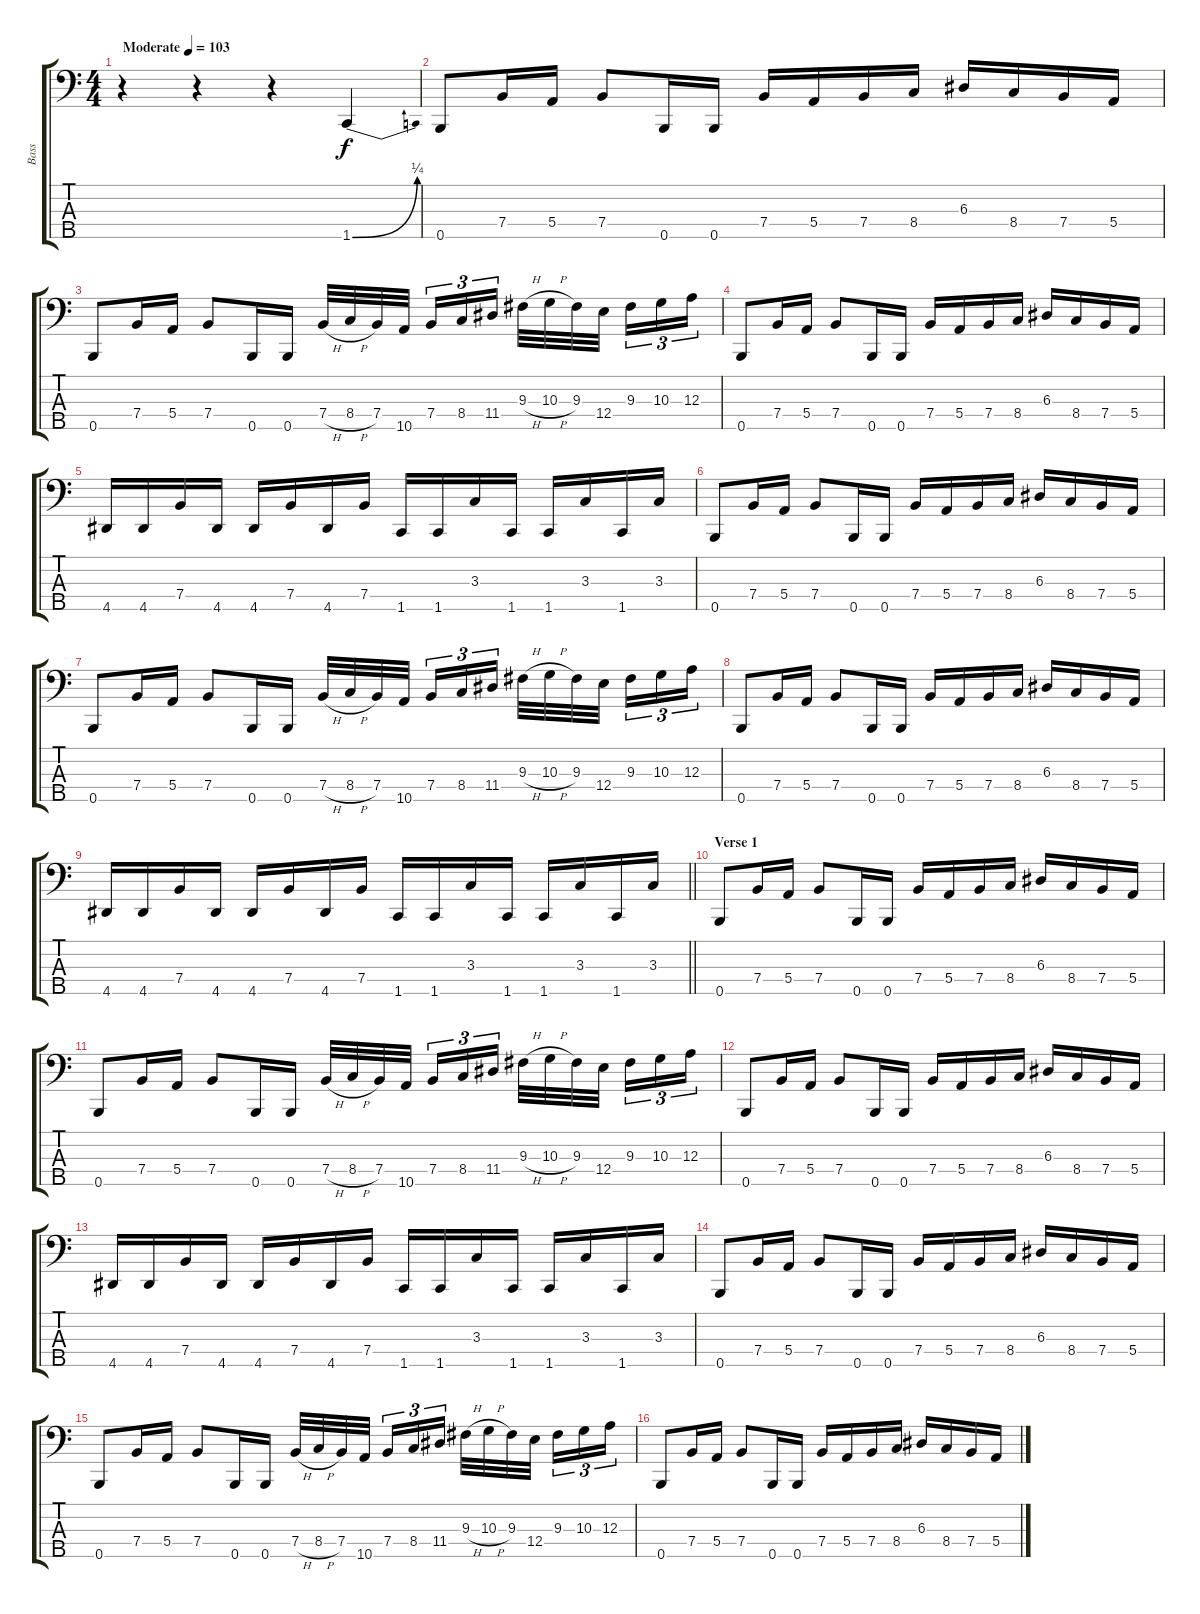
\track ("Bass" "Bass") {instrument electricbassfinger}
\staff {score tabs}
\tuning (G2 D2 A1 E1 B0) {hide}
\ts (4 4)
\tempo (103 "Moderate")
\clef f4
\ks c
r.4{dy f instrument electricbassfinger} r.4 r.4 1.5{be (bend 0 0 60 1)}.4 |
0.5.8 7.4.16 5.4.16 7.4.8 0.5.16 0.5.16 7.4.16 5.4.16 7.4.16 8.4.16 6.3.16 8.4.16 7.4.16 5.4.16 |
0.5.8 7.4.16 5.4.16 7.4.8 0.5.16 0.5.16 7.4{h}.32 8.4{h}.32 7.4.32 10.5.32{beam splitsecondary} 7.4.16{tu (3 2)} 8.4.16{tu (3 2)} 11.4.16{tu (3 2)} 9.3{h}.32 10.3{h}.32 9.3.32 12.4.32{beam splitsecondary} 9.3.16{tu (3 2)} 10.3.16{tu (3 2)} 12.3.16{tu (3 2)} |
0.5.8 7.4.16 5.4.16 7.4.8 0.5.16 0.5.16 7.4.16 5.4.16 7.4.16 8.4.16 6.3.16 8.4.16 7.4.16 5.4.16 |
4.5.16 4.5.16 7.4.16 4.5.16 4.5.16 7.4.16 4.5.16 7.4.16 1.5.16 1.5.16 3.3.16 1.5.16 1.5.16 3.3.16 1.5.16 3.3.16 |
0.5.8 7.4.16 5.4.16 7.4.8 0.5.16 0.5.16 7.4.16 5.4.16 7.4.16 8.4.16 6.3.16 8.4.16 7.4.16 5.4.16 |
0.5.8 7.4.16 5.4.16 7.4.8 0.5.16 0.5.16 7.4{h}.32 8.4{h}.32 7.4.32 10.5.32{beam splitsecondary} 7.4.16{tu (3 2)} 8.4.16{tu (3 2)} 11.4.16{tu (3 2)} 9.3{h}.32 10.3{h}.32 9.3.32 12.4.32{beam splitsecondary} 9.3.16{tu (3 2)} 10.3.16{tu (3 2)} 12.3.16{tu (3 2)} |
0.5.8 7.4.16 5.4.16 7.4.8 0.5.16 0.5.16 7.4.16 5.4.16 7.4.16 8.4.16 6.3.16 8.4.16 7.4.16 5.4.16 |
\barLineRight lightlight
4.5.16 4.5.16 7.4.16 4.5.16 4.5.16 7.4.16 4.5.16 7.4.16 1.5.16 1.5.16 3.3.16 1.5.16 1.5.16 3.3.16 1.5.16 3.3.16 |
\section ("" "Verse 1")
0.5.8 7.4.16 5.4.16 7.4.8 0.5.16 0.5.16 7.4.16 5.4.16 7.4.16 8.4.16 6.3.16 8.4.16 7.4.16 5.4.16 |
0.5.8 7.4.16 5.4.16 7.4.8 0.5.16 0.5.16 7.4{h}.32 8.4{h}.32 7.4.32 10.5.32{beam splitsecondary} 7.4.16{tu (3 2)} 8.4.16{tu (3 2)} 11.4.16{tu (3 2)} 9.3{h}.32 10.3{h}.32 9.3.32 12.4.32{beam splitsecondary} 9.3.16{tu (3 2)} 10.3.16{tu (3 2)} 12.3.16{tu (3 2)} |
0.5.8 7.4.16 5.4.16 7.4.8 0.5.16 0.5.16 7.4.16 5.4.16 7.4.16 8.4.16 6.3.16 8.4.16 7.4.16 5.4.16 |
4.5.16 4.5.16 7.4.16 4.5.16 4.5.16 7.4.16 4.5.16 7.4.16 1.5.16 1.5.16 3.3.16 1.5.16 1.5.16 3.3.16 1.5.16 3.3.16 |
0.5.8 7.4.16 5.4.16 7.4.8 0.5.16 0.5.16 7.4.16 5.4.16 7.4.16 8.4.16 6.3.16 8.4.16 7.4.16 5.4.16 |
0.5.8 7.4.16 5.4.16 7.4.8 0.5.16 0.5.16 7.4{h}.32 8.4{h}.32 7.4.32 10.5.32{beam splitsecondary} 7.4.16{tu (3 2)} 8.4.16{tu (3 2)} 11.4.16{tu (3 2)} 9.3{h}.32 10.3{h}.32 9.3.32 12.4.32{beam splitsecondary} 9.3.16{tu (3 2)} 10.3.16{tu (3 2)} 12.3.16{tu (3 2)} |
0.5.8 7.4.16 5.4.16 7.4.8 0.5.16 0.5.16 7.4.16 5.4.16 7.4.16 8.4.16 6.3.16 8.4.16 7.4.16 5.4.16
